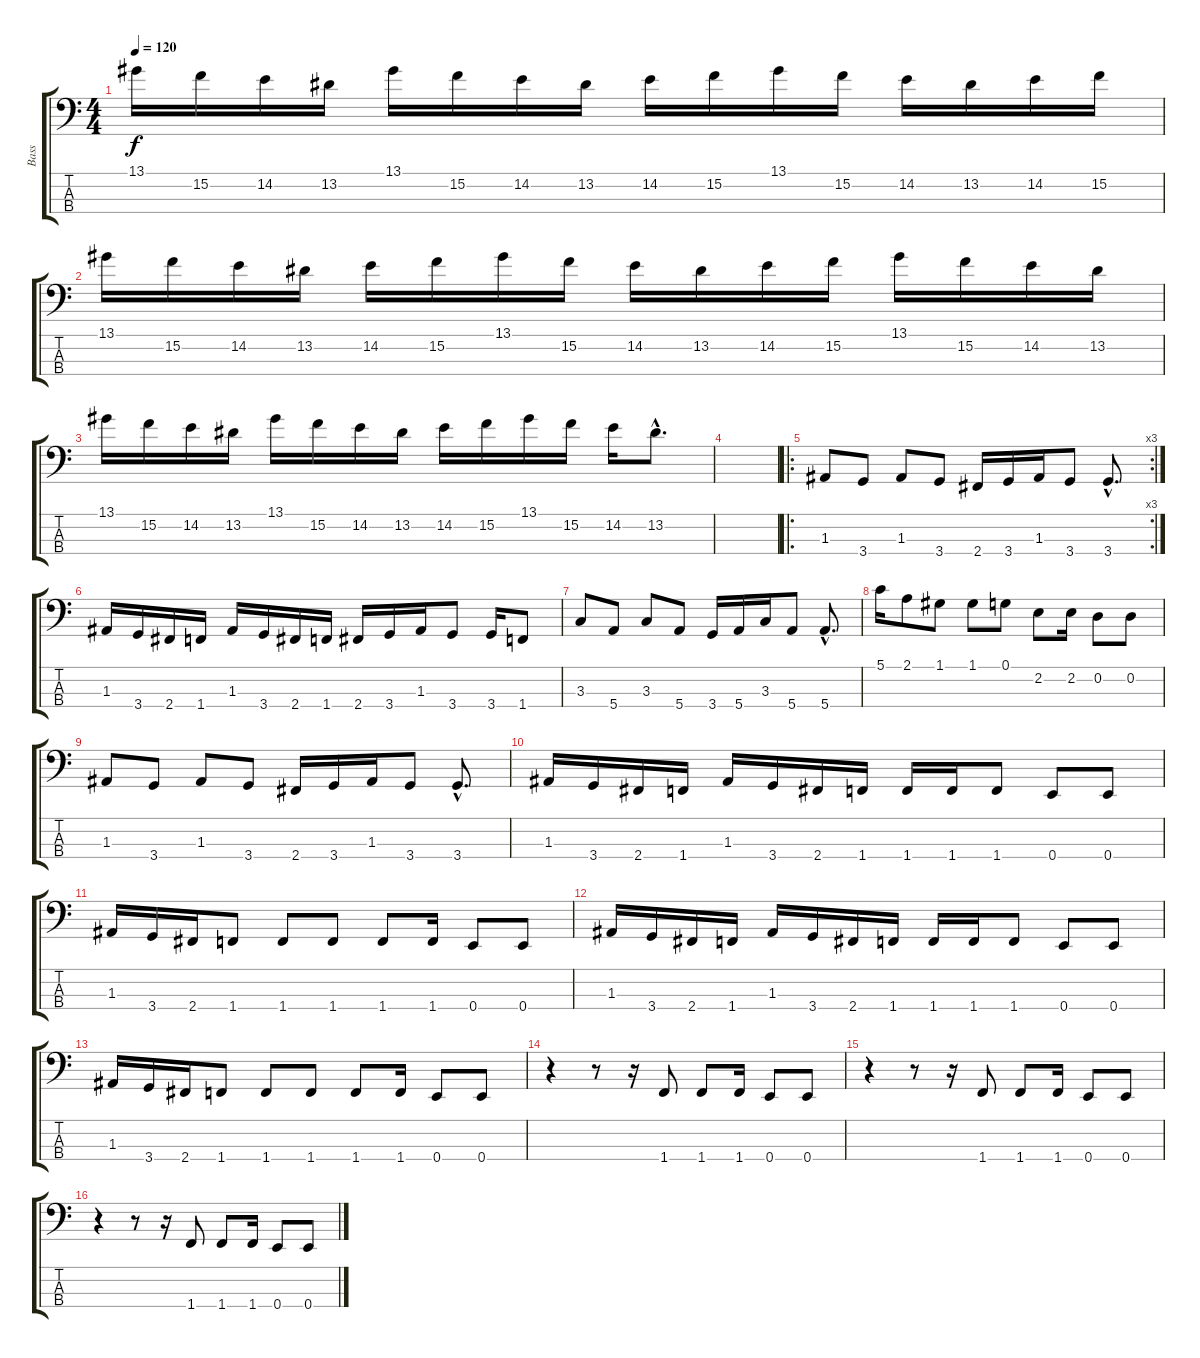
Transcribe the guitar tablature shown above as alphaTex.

\track ("Bass" "Bass") {instrument electricbassfinger}
\staff {score tabs}
\tuning (G2 D2 A1 E1) {hide}
\ts (4 4)
\tempo 120
\clef f4
\ks c
13.1.16{dy f instrument electricbassfinger} 15.2.16 14.2.16 13.2.16 13.1.16 15.2.16 14.2.16 13.2.16 14.2.16 15.2.16 13.1.16 15.2.16 14.2.16 13.2.16 14.2.16 15.2.16 |
13.1.16 15.2.16 14.2.16 13.2.16 14.2.16 15.2.16 13.1.16 15.2.16 14.2.16 13.2.16 14.2.16 15.2.16 13.1.16 15.2.16 14.2.16 13.2.16 |
13.1.16 15.2.16 14.2.16 13.2.16 13.1.16 15.2.16 14.2.16 13.2.16 14.2.16 15.2.16 13.1.16 15.2.16 14.2.16 13.2{hac}.8{d} |
|
\ro
\rc 3
1.3.8 3.4.8 1.3.8 3.4.8 2.4.16 3.4.16 1.3.16 3.4.8 3.4{hac}.8{d} |
1.3.16 3.4.16 2.4.16 1.4.16 1.3.16 3.4.16 2.4.16 1.4.16 2.4.16 3.4.16 1.3.16 3.4.8 3.4.16 1.4.8 |
3.3.8 5.4.8 3.3.8 5.4.8 3.4.16 5.4.16 3.3.16 5.4.8 5.4{hac}.8{d} |
5.1.16 2.1.8 1.1.8 1.1.8 0.1.8 2.2.8 2.2.16 0.2.8 0.2.8 |
1.3.8 3.4.8 1.3.8 3.4.8 2.4.16 3.4.16 1.3.16 3.4.8 3.4{hac}.8{d} |
1.3.16 3.4.16 2.4.16 1.4.16 1.3.16 3.4.16 2.4.16 1.4.16 1.4.16 1.4.16 1.4.8 0.4.8 0.4.8 |
1.3.16 3.4.16 2.4.16 1.4.8 1.4.8 1.4.8 1.4.8 1.4.16 0.4.8 0.4.8 |
1.3.16 3.4.16 2.4.16 1.4.16 1.3.16 3.4.16 2.4.16 1.4.16 1.4.16 1.4.16 1.4.8 0.4.8 0.4.8 |
1.3.16 3.4.16 2.4.16 1.4.8 1.4.8 1.4.8 1.4.8 1.4.16 0.4.8 0.4.8 |
r.4 r.8 r.16 1.4.8 1.4.8 1.4.16 0.4.8 0.4.8 |
r.4 r.8 r.16 1.4.8 1.4.8 1.4.16 0.4.8 0.4.8 |
r.4 r.8 r.16 1.4.8 1.4.8 1.4.16 0.4.8 0.4.8
